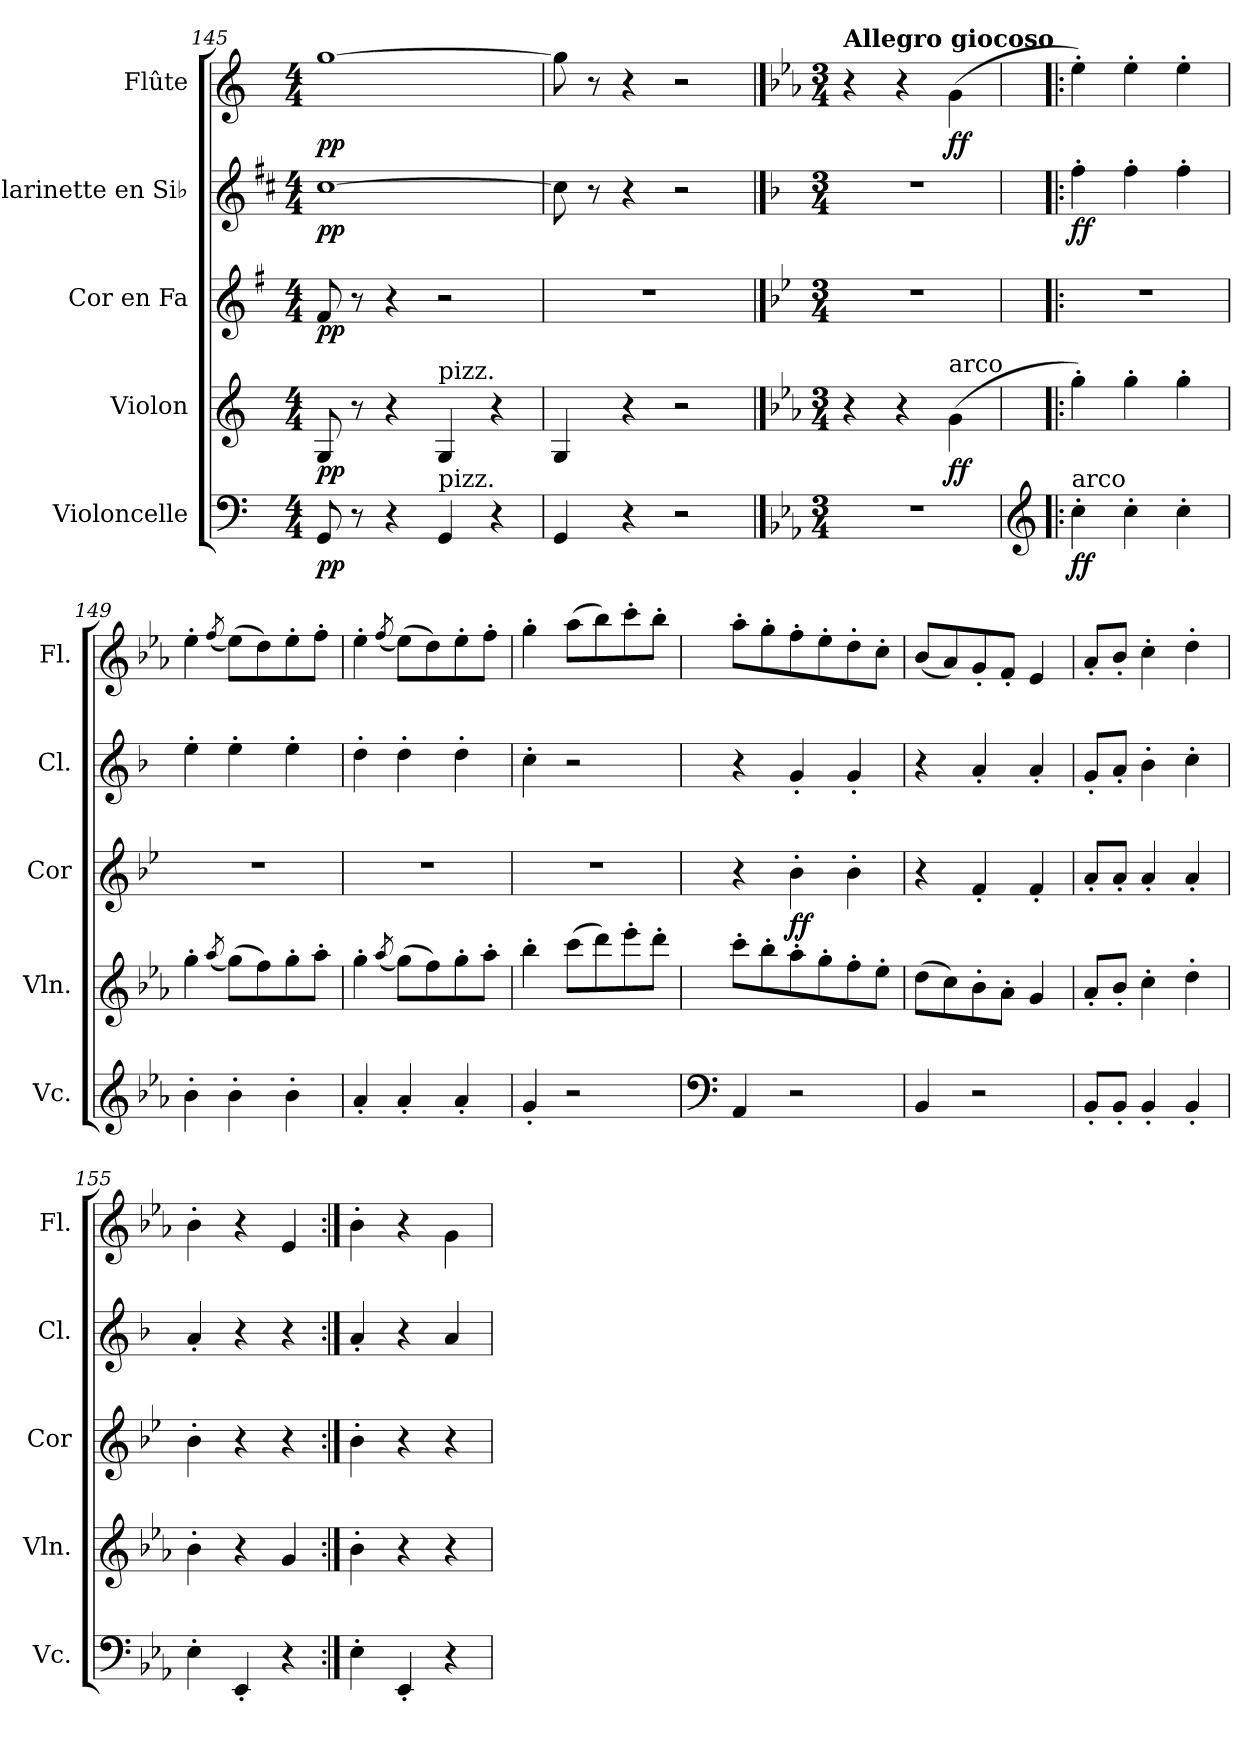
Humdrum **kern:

**kern	**dynam	**kern	**dynam	**kern	**dynam	**kern	**dynam	**kern	**dynam
*part5	*part5	*part4	*part4	*part3	*part3	*part2	*part2	*part1	*part1
*staff5	*staff5	*staff4	*staff4	*staff3	*staff3	*staff2	*staff2	*staff1	*staff1
*I"Violoncelle	*	*I"Violon	*	*I"Cor en Fa	*	*I"Clarinette en Si♭	*	*I"Flûte	*
*I'Vc.	*	*I'Vln.	*	*I'Cor	*	*I'Cl.	*	*I'Fl.	*
!!LO:LB:g=z
*clefF4	*	*clefG2	*	*clefG2	*	*clefG2	*	*clefG2	*
*	*	*	*	*ITrd4c7	*	*ITrd1c2	*	*	*
*k[]	*	*k[]	*	*k[]	*	*k[]	*	*k[]	*
*M4/4	*	*M4/4	*	*M4/4	*	*M4/4	*	*M4/4	*
=145	=145	=145	=145	=145	=145	=145	=145	=145	=145
!	!LO:DY:b	!	!LO:DY:b	!	!LO:DY:b	!	!LO:DY:b	!	!LO:DY:b
8GG/	pp	8G/	pp	8B/	pp	[1b	pp	[1gg	pp
8r	.	8r	.	8r	.	.	.	.	.
4r	.	4r	.	4r	.	.	.	.	.
!	!	!LO:TX:a:t=pizz.	!	!	!	!	!	!	!
!LO:TX:a:t=pizz.	!	!	!	!	!	!	!	!	!
4GG/	.	4G/	.	2r	.	.	.	.	.
4r	.	4r	.	.	.	.	.	.	.
=146	=146	=146	=146	=146	=146	=146	=146	=146	=146
4GG/	.	4G/	.	1r	.	8b\]	.	8gg\]	.
.	.	.	.	.	.	8r	.	8r	.
4r	.	4r	.	.	.	4r	.	4r	.
2r	.	2r	.	.	.	2r	.	2r	.
!!LO:PB:g=z
==147	==147	==147	==147	==147	==147	==147	==147	==147	==147
*k[b-e-a-]	*	*k[b-e-a-]	*	*k[b-e-a-]	*	*k[b-e-a-]	*	*k[b-e-a-]	*
*M3/4	*	*M3/4	*	*M3/4	*	*M3/4	*	*M3/4	*
*	*	*	*	*	*	*	*	*MM160	*
!	!	!	!	!	!	!	!	!LO:TX:a:B:t=Allegro giocoso	!
2.r	.	4r	.	2.r	.	2.r	.	4r	.
.	.	4r	.	.	.	.	.	4r	.
!	!	!LO:TX:a:t=arco	!	!	!	!	!	!	!
!	!	!	!LO:DY:b	!	!	!	!	!	!LO:DY:b
.	.	(>4g\	ff	.	.	.	.	(>4g\	ff
=148!|:	=148!|:	=148!|:	=148!|:	=148!|:	=148!|:	=148!|:	=148!|:	=148!|:	=148!|:
*clefG2	*	*	*	*	*	*	*	*	*
!LO:TX:a:t=arco	!	!	!	!	!	!	!	!	!
!	!LO:DY:b	!	!	!	!	!	!LO:DY:b	!	!
4cc'\	ff	4gg'\)	.	2.r	.	4ee-'\	ff	4ee-'\)	.
4cc'\	.	4gg'\	.	.	.	4ee-'\	.	4ee-'\	.
4cc'\	.	4gg'\	.	.	.	4ee-'\	.	4ee-'\	.
=149	=149	=149	=149	=149	=149	=149	=149	=149	=149
4b-'\	.	4gg'\	.	2.r	.	4dd'\	.	4ee-'\	.
.	.	(<8qaa-/	.	.	.	.	.	(<8qff/	.
4b-'\	.	(>8gg\L)	.	.	.	4dd'\	.	(>8ee-\L)	.
.	.	8ff\)	.	.	.	.	.	8dd\)	.
4b-'\	.	8gg'\	.	.	.	4dd'\	.	8ee-'\	.
.	.	8aa-'\J	.	.	.	.	.	8ff'\J	.
=150	=150	=150	=150	=150	=150	=150	=150	=150	=150
4a-'/	.	4gg'\	.	2.r	.	4cc'\	.	4ee-'\	.
.	.	(<8qaa-/	.	.	.	.	.	(<8qff/	.
4a-'/	.	(>8gg\L)	.	.	.	4cc'\	.	(>8ee-\L)	.
.	.	8ff\)	.	.	.	.	.	8dd\)	.
4a-'/	.	8gg'\	.	.	.	4cc'\	.	8ee-'\	.
.	.	8aa-'\J	.	.	.	.	.	8ff'\J	.
=151	=151	=151	=151	=151	=151	=151	=151	=151	=151
4g'/	.	4bb-'\	.	2.r	.	4b-'\	.	4gg'\	.
2r	.	(>8ccc\L	.	.	.	2r	.	(>8aa-\L	.
.	.	8ddd\)	.	.	.	.	.	8bb-\)	.
.	.	8eee-'\	.	.	.	.	.	8ccc'\	.
.	.	8ddd'\J	.	.	.	.	.	8bb-'\J	.
=152	=152	=152	=152	=152	=152	=152	=152	=152	=152
*clefF4	*	*	*	*	*	*	*	*	*
4AA-/	.	8ccc'\L	.	4r	.	4r	.	8aa-'\L	.
.	.	8bb-'\	.	.	.	.	.	8gg'\	.
!	!	!	!	!	!LO:DY:b	!	!	!	!
2r	.	8aa-'\	.	4e-'\	ff	4f'/	.	8ff'\	.
.	.	8gg'\	.	.	.	.	.	8ee-'\	.
.	.	8ff'\	.	4e-'\	.	4f'/	.	8dd'\	.
.	.	8ee-'\J	.	.	.	.	.	8cc'\J	.
=153	=153	=153	=153	=153	=153	=153	=153	=153	=153
4BB-/	.	(>8dd\L	.	4r	.	4r	.	(<8b-/L	.
.	.	8cc\)	.	.	.	.	.	8a-/)	.
2r	.	8b-'\	.	4B-'/	.	4g'/	.	8g'/	.
.	.	8a-'\J	.	.	.	.	.	8f'/J	.
.	.	4g/	.	4B-'/	.	4g'/	.	4e-/	.
=154	=154	=154	=154	=154	=154	=154	=154	=154	=154
8BB-'/L	.	8a-'/L	.	8d'/L	.	8f'/L	.	8a-'/L	.
8BB-'/J	.	8b-'/J	.	8d'/J	.	8g'/J	.	8b-'/J	.
4BB-'/	.	4cc'\	.	4d'/	.	4a-'\	.	4cc'\	.
4BB-'/	.	4dd'\	.	4d'/	.	4b-'\	.	4dd'\	.
=155	=155	=155	=155	=155	=155	=155	=155	=155	=155
4E-'\	.	4b-'\	.	4e-'\	.	4g'/	.	4b-'\	.
4EE-'/	.	4r	.	4r	.	4r	.	4r	.
4r	.	4g/	.	4r	.	4r	.	4e-/	.
!!LO:LB:g=z
=156:|!	=156:|!	=156:|!	=156:|!	=156:|!	=156:|!	=156:|!	=156:|!	=156:|!	=156:|!
4E-'\	.	4b-'\	.	4e-'\	.	4g'/	.	4b-'\	.
4EE-'/	.	4r	.	4r	.	4r	.	4r	.
4r	.	4r	.	4r	.	4g/	.	4g\	.
=	=	=	=	=	=	=	=	=	=
*-	*-	*-	*-	*-	*-	*-	*-	*-	*-
